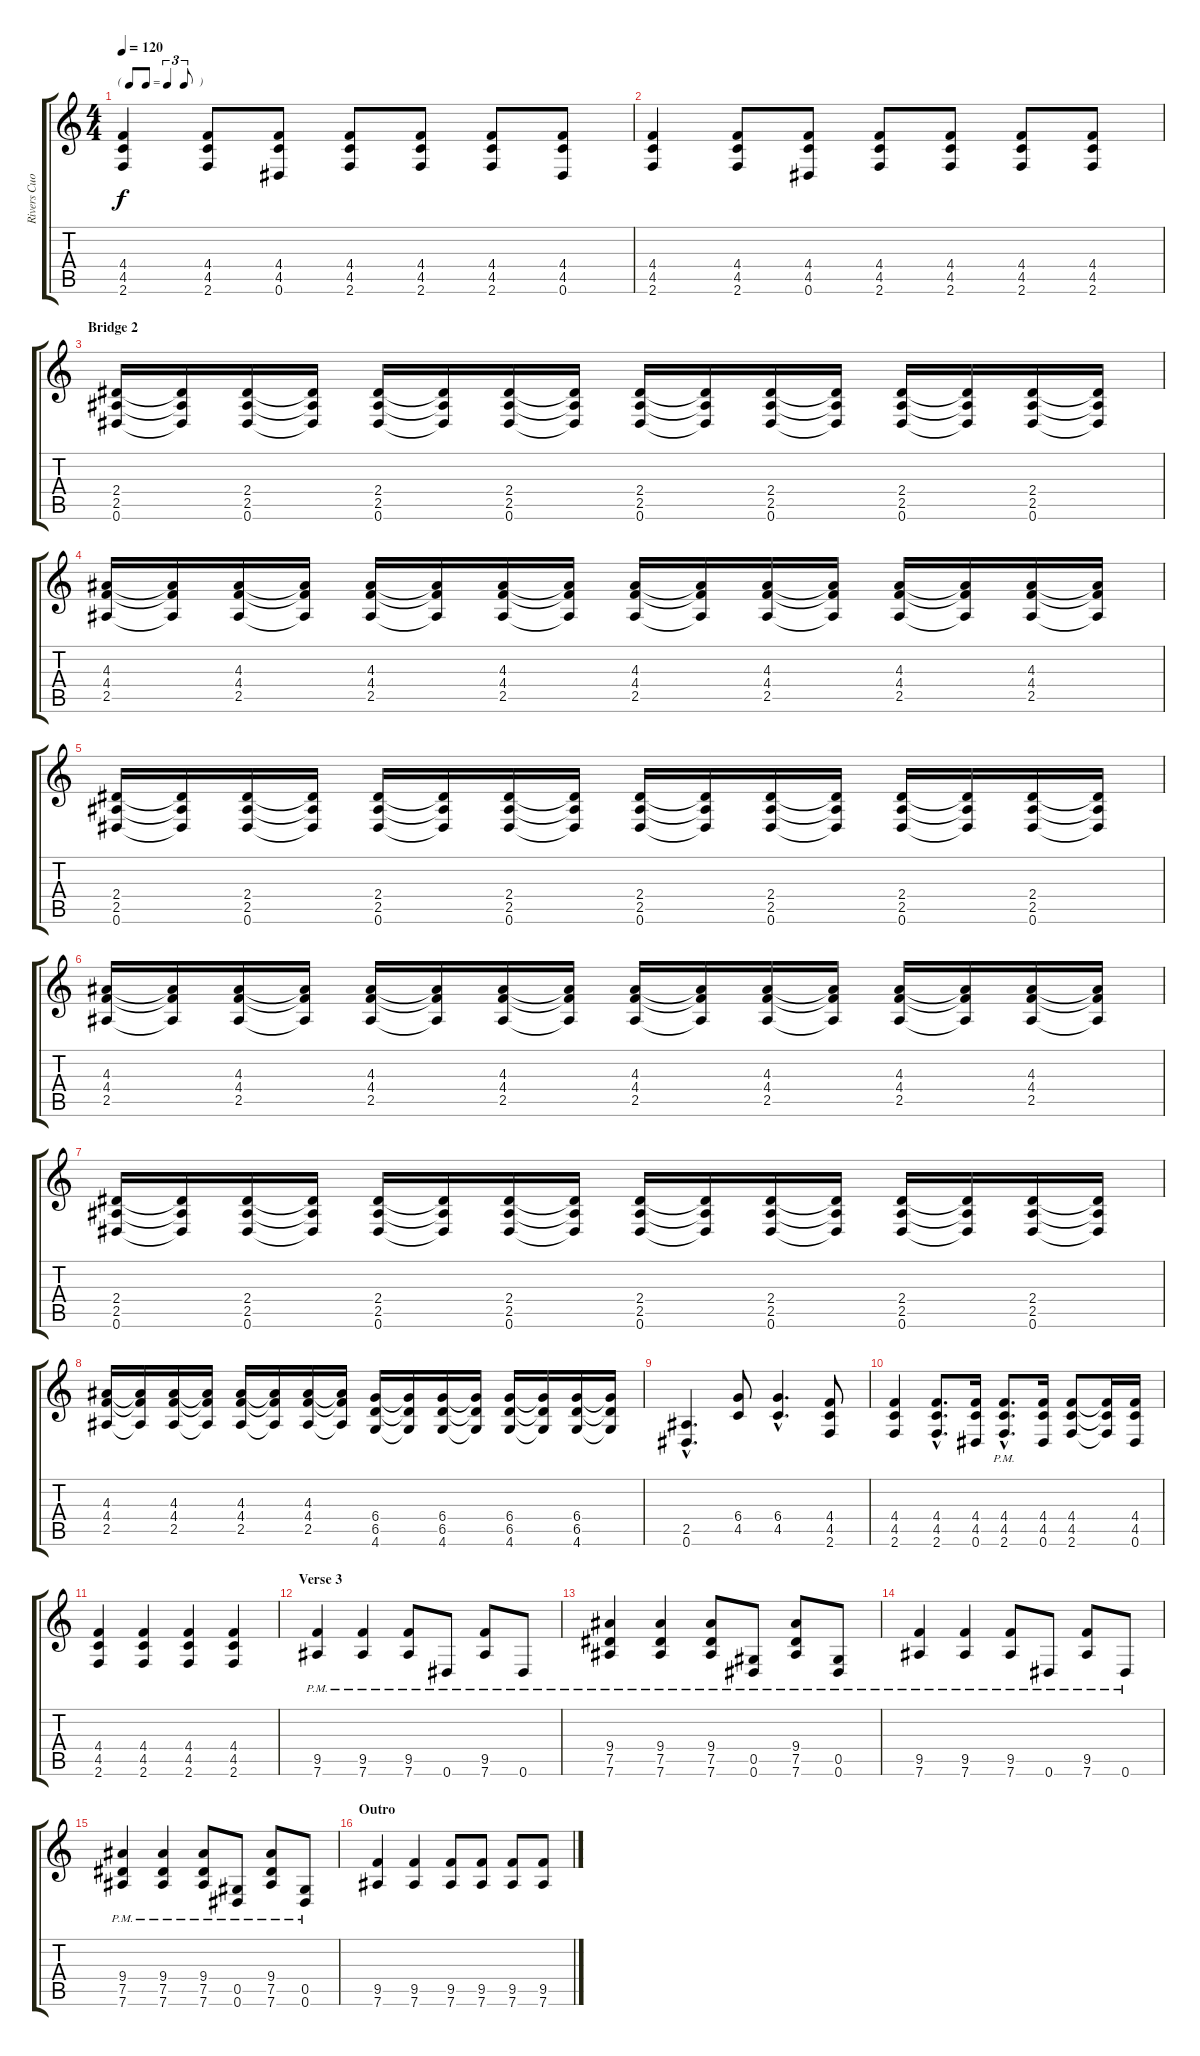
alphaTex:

\track ("Rivers Cuomo - Guitar" "Rivers Cuo") {instrument distortionguitar}
\staff {score tabs}
\tuning (Eb4 Bb3 Gb3 Db3 Ab2 Eb2) {hide}
\ts (4 4)
\tf triplet8th
\tempo 120
\clef g2
\ks c
(4.4 4.5 2.6).4{dy f} (4.4 4.5 2.6).8 (4.4 4.5 0.6).8 (4.4 4.5 2.6).8 (4.4 4.5 2.6).8 (4.4 4.5 2.6).8 (4.4 4.5 0.6).8 |
(4.4 4.5 2.6).4 (4.4 4.5 2.6).8 (4.4 4.5 0.6).8 (4.4 4.5 2.6).8 (4.4 4.5 2.6).8 (4.4 4.5 2.6).8 (4.4 4.5 2.6).8 |
\section ("" "Bridge 2")
(2.4 2.5 0.6).16 (2.4{t} 2.5{t} 0.6{t}).16 (2.4 2.5 0.6).16 (2.4{t} 2.5{t} 0.6{t}).16 (2.4 2.5 0.6).16 (2.4{t} 2.5{t} 0.6{t}).16 (2.4 2.5 0.6).16 (2.4{t} 2.5{t} 0.6{t}).16 (2.4 2.5 0.6).16 (2.4{t} 2.5{t} 0.6{t}).16 (2.4 2.5 0.6).16 (2.4{t} 2.5{t} 0.6{t}).16 (2.4 2.5 0.6).16 (2.4{t} 2.5{t} 0.6{t}).16 (2.4 2.5 0.6).16 (2.4{t} 2.5{t} 0.6{t}).16 |
(4.3 4.4 2.5).16 (4.3{t} 4.4{t} 2.5{t}).16 (4.3 4.4 2.5).16 (4.3{t} 4.4{t} 2.5{t}).16 (4.3 4.4 2.5).16 (4.3{t} 4.4{t} 2.5{t}).16 (4.3 4.4 2.5).16 (4.3{t} 4.4{t} 2.5{t}).16 (4.3 4.4 2.5).16 (4.3{t} 4.4{t} 2.5{t}).16 (4.3 4.4 2.5).16 (4.3{t} 4.4{t} 2.5{t}).16 (4.3 4.4 2.5).16 (4.3{t} 4.4{t} 2.5{t}).16 (4.3 4.4 2.5).16 (4.3{t} 4.4{t} 2.5{t}).16 |
(2.4 2.5 0.6).16 (2.4{t} 2.5{t} 0.6{t}).16 (2.4 2.5 0.6).16 (2.4{t} 2.5{t} 0.6{t}).16 (2.4 2.5 0.6).16 (2.4{t} 2.5{t} 0.6{t}).16 (2.4 2.5 0.6).16 (2.4{t} 2.5{t} 0.6{t}).16 (2.4 2.5 0.6).16 (2.4{t} 2.5{t} 0.6{t}).16 (2.4 2.5 0.6).16 (2.4{t} 2.5{t} 0.6{t}).16 (2.4 2.5 0.6).16 (2.4{t} 2.5{t} 0.6{t}).16 (2.4 2.5 0.6).16 (2.4{t} 2.5{t} 0.6{t}).16 |
(4.3 4.4 2.5).16 (4.3{t} 4.4{t} 2.5{t}).16 (4.3 4.4 2.5).16 (4.3{t} 4.4{t} 2.5{t}).16 (4.3 4.4 2.5).16 (4.3{t} 4.4{t} 2.5{t}).16 (4.3 4.4 2.5).16 (4.3{t} 4.4{t} 2.5{t}).16 (4.3 4.4 2.5).16 (4.3{t} 4.4{t} 2.5{t}).16 (4.3 4.4 2.5).16 (4.3{t} 4.4{t} 2.5{t}).16 (4.3 4.4 2.5).16 (4.3{t} 4.4{t} 2.5{t}).16 (4.3 4.4 2.5).16 (4.3{t} 4.4{t} 2.5{t}).16 |
(2.4 2.5 0.6).16 (2.4{t} 2.5{t} 0.6{t}).16 (2.4 2.5 0.6).16 (2.4{t} 2.5{t} 0.6{t}).16 (2.4 2.5 0.6).16 (2.4{t} 2.5{t} 0.6{t}).16 (2.4 2.5 0.6).16 (2.4{t} 2.5{t} 0.6{t}).16 (2.4 2.5 0.6).16 (2.4{t} 2.5{t} 0.6{t}).16 (2.4 2.5 0.6).16 (2.4{t} 2.5{t} 0.6{t}).16 (2.4 2.5 0.6).16 (2.4{t} 2.5{t} 0.6{t}).16 (2.4 2.5 0.6).16 (2.4{t} 2.5{t} 0.6{t}).16 |
(4.3 4.4 2.5).16 (4.3{t} 4.4{t} 2.5{t}).16 (4.3 4.4 2.5).16 (4.3{t} 4.4{t} 2.5{t}).16 (4.3 4.4 2.5).16 (4.3{t} 4.4{t} 2.5{t}).16 (4.3 4.4 2.5).16 (4.3{t} 4.4{t} 2.5{t}).16 (6.4 6.5 4.6).16 (6.4{t} 6.5{t} 4.6{t}).16 (6.4 6.5 4.6).16 (6.4{t} 6.5{t} 4.6{t}).16 (6.4 6.5 4.6).16 (6.4{t} 6.5{t} 4.6{t}).16 (6.4 6.5 4.6).16 (6.4{t} 6.5{t} 4.6{t}).16 |
(2.5{hac} 0.6{hac}).4{d} (6.4 4.5).8 (6.4{hac} 4.5{hac}).4{d} (4.4 4.5 2.6).8 |
(4.4 4.5 2.6).4 (4.4{hac} 4.5{hac} 2.6{hac}).8{d} (4.4 4.5 0.6).16 (4.4{hac pm} 4.5{hac pm} 2.6{hac pm}).8{d} (4.4 4.5 0.6).16 (4.4 4.5 2.6).8 (4.4{t} 4.5{t} 2.6{t}).16 (4.4 4.5 0.6).16 |
(4.4 4.5 2.6).4 (4.4 4.5 2.6).4 (4.4 4.5 2.6).4 (4.4 4.5 2.6).4 |
\section ("" "Verse 3")
(9.5{pm} 7.6{pm}).4 (9.5{pm} 7.6{pm}).4 (9.5{pm} 7.6{pm}).8 0.6{pm}.8 (9.5{pm} 7.6{pm}).8 0.6{pm}.8 |
(9.4{pm} 7.5{pm} 7.6{pm}).4 (9.4{pm} 7.5{pm} 7.6{pm}).4 (9.4{pm} 7.5{pm} 7.6{pm}).8 (0.5{pm} 0.6{pm}).8 (9.4{pm} 7.5{pm} 7.6{pm}).8 (0.5{pm} 0.6{pm}).8 |
(9.5{pm} 7.6{pm}).4 (9.5{pm} 7.6{pm}).4 (9.5{pm} 7.6{pm}).8 0.6{pm}.8 (9.5{pm} 7.6{pm}).8 0.6{pm}.8 |
(9.4{pm} 7.5{pm} 7.6{pm}).4 (9.4{pm} 7.5{pm} 7.6{pm}).4 (9.4{pm} 7.5{pm} 7.6{pm}).8 (0.5{pm} 0.6{pm}).8 (9.4{pm} 7.5{pm} 7.6{pm}).8 (0.5{pm} 0.6{pm}).8 |
\section ("" "Outro")
(9.5 7.6).4 (9.5 7.6).4 (9.5 7.6).8 (9.5 7.6).8 (9.5 7.6).8 (9.5 7.6).8
